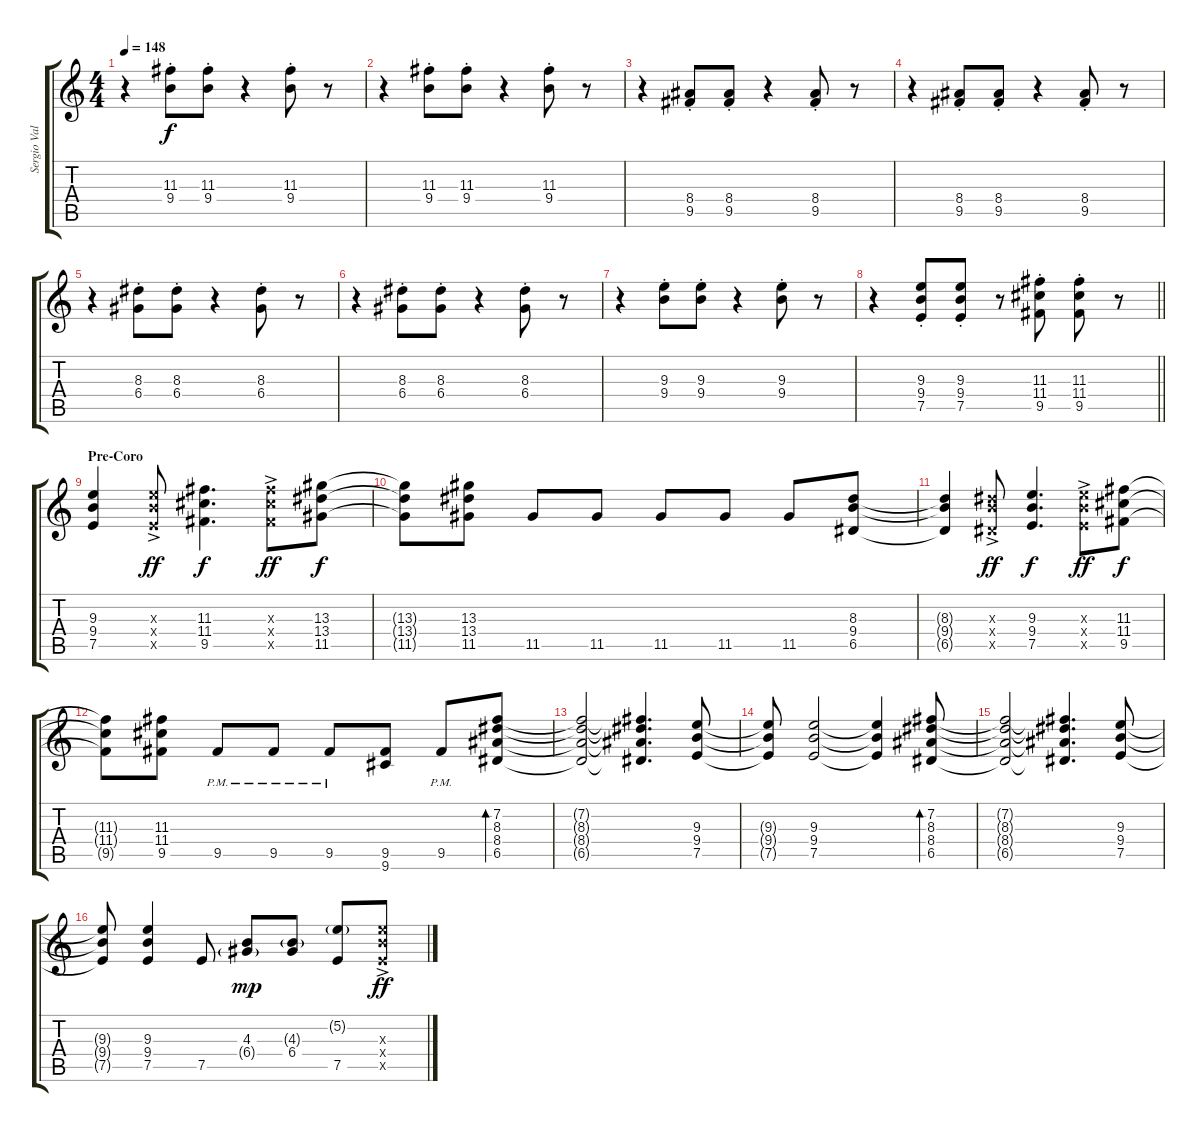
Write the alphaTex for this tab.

\track ("Sergio Vallin" "Sergio Val") {instrument overdrivenguitar}
\staff {score tabs}
\tuning (E4 B3 G3 D3 A2 E2) {hide}
\ts (4 4)
\tempo 148
\clef g2
\ks c
r.4{dy ff} (11.3{st} 9.4).8{dy f} (11.3 9.4{st}).8 r.4 (11.3 9.4{st}).8 r.8 |
r.4 (11.3 9.4{st}).8 (11.3 9.4{st}).8 r.4 (11.3 9.4{st}).8 r.8 |
r.4 (8.4{st} 9.5).8 (8.4{st} 9.5).8 r.4 (8.4{st} 9.5).8 r.8 |
r.4 (8.4{st} 9.5).8 (8.4{st} 9.5).8 r.4 (8.4{st} 9.5).8 r.8 |
r.4 (8.3 6.4{st}).8 (8.3 6.4{st}).8 r.4 (8.3 6.4{st}).8 r.8 |
r.4 (8.3 6.4{st}).8 (8.3 6.4{st}).8 r.4 (8.3 6.4{st}).8 r.8 |
r.4 (9.3 9.4{st}).8 (9.3 9.4{st}).8 r.4 (9.3 9.4{st}).8 r.8 |
\barLineRight lightlight
r.4 (9.3 9.4 7.5{st}).8 (9.3 9.4 7.5{st}).8 r.8 (11.3 11.4 9.5{st}).8 (11.3 11.4 9.5{st}).8 r.8 |
\section ("" "Pre-Coro")
(9.3 9.4 7.5).4 (9.3{x} 9.4{ac x} 7.5{ac x}).8{dy ff} (11.3 11.4 9.5).4{d dy f} (11.3{x} 11.4{ac x} 9.5{ac x}).8{dy ff} (13.3 13.4 11.5).8{dy f} |
(13.3{t} 13.4{t} 11.5{t}).8 (13.3 13.4 11.5).8 11.5.8 11.5.8 11.5.8 11.5.8 11.5.8 (8.3 9.4 6.5).8 |
(8.3{t} 9.4{t} 6.5{t}).4 (8.3{ac x} 9.4{x} 6.5{ac x}).8{dy ff} (9.3 9.4 7.5).4{d dy f} (9.3{x} 9.4{ac x} 7.5{ac x}).8{dy ff} (11.3 11.4 9.5).8{dy f} |
(11.3{t} 11.4{t} 9.5{t}).8 (11.3 11.4 9.5).8 9.5{pm}.8 9.5{pm}.8 9.5{pm}.8 (9.5 9.6).8 9.5{pm}.8 (7.2 8.3 8.4 6.5).8{bd 240} |
(7.2{t} 8.3{t} 8.4{t} 6.5{t}).2 (7.2{t} 8.3{t} 8.4{t} 6.5{t}).4{d} (9.3 9.4 7.5).8 |
(9.3{t} 9.4{t} 7.5{t}).8 (9.3 9.4 7.5).2 (9.3{t} 9.4{t} 7.5{t}).4 (7.2 8.3 8.4 6.5).8{bd 240} |
(7.2{t} 8.3{t} 8.4{t} 6.5{t}).2 (7.2{t} 8.3{t} 8.4{t} 6.5{t}).4{d} (9.3 9.4 7.5).8 |
(9.3{t} 9.4{t} 7.5{t}).8 (9.3 9.4 7.5).4 7.5.8 (4.3 6.4{g}).8{dy mp} (4.3{g} 6.4).8 (5.2{g} 7.5).8 (9.3{x} 9.4{ac x} 7.5{ac x}).8{dy ff}
